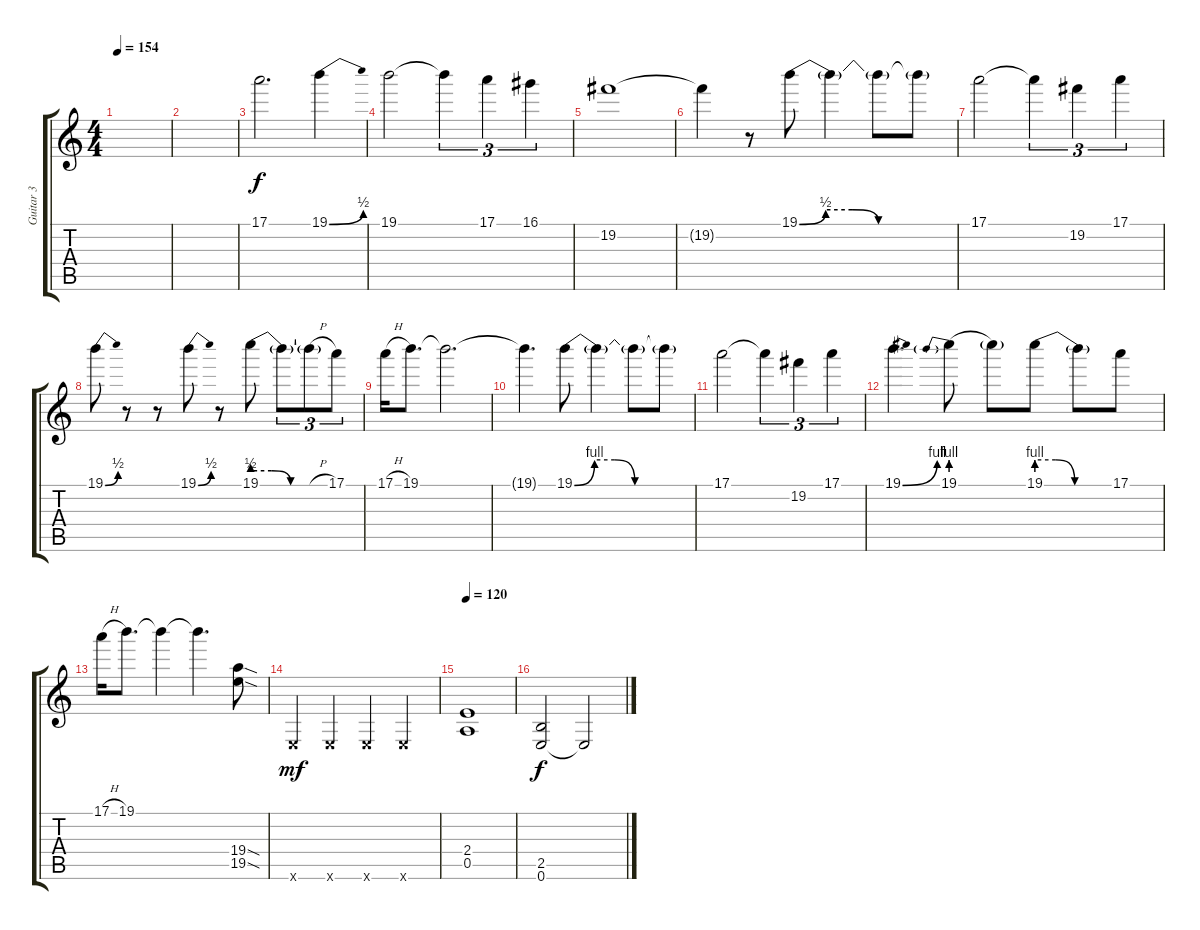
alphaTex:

\track ("Guitar 3" "Guitar 3") {instrument overdrivenguitar}
\staff {score tabs}
\tuning (E4 B3 G3 D3 A2 E2) {hide}
\ts (4 4)
\tempo 154
\clef g2
\ks c
|
|
17.1.2{d} 19.1{be (bend 0 0 60 2)}.4 |
19.1.2 19.1{t}.4{tu (3 2)} 17.1.4{tu (3 2)} 16.1.4{tu (3 2)} |
19.2.1 |
19.2{t}.4 r.8 19.1{be (custom 0 0 10 2 20 2 30 0 60 0)}.8 19.1{t}.4 19.1{t}.8 19.1{t}.8 |
17.1.2 17.1{t}.4{tu (3 2)} 19.2.4{tu (3 2)} 17.1.4{tu (3 2)} |
19.1{be (bend 0 0 60 2)}.8 r.8 r.8 19.1{be (bend 0 0 60 2)}.8 r.8 19.1{be (custom 0 2 15 2 30 0 60 0)}.8 19.1{t}.8{tu (3 2)} 19.1{h t}.8{tu (3 2)} 17.1.8{tu (3 2)} |
17.1{h}.16 19.1.8{d} 19.1{t}.2{d} |
19.1{t}.4{d} 19.1{be (custom 0 0 10 4 20 4 30 0 60 0)}.8 19.1{t}.4 19.1{t}.8 19.1{t}.8 |
17.1.2 17.1{t}.4{tu (3 2)} 19.2.4{tu (3 2)} 17.1.4{tu (3 2)} |
19.1{be (bend 0 0 60 4)}.4{d} 19.1{be (prebend 0 4 60 4)}.8 19.1{t}.8 19.1{be (custom 0 4 15 4 30 0 60 0)}.8 19.1{t}.8 17.1.8 |
17.1{h}.16 19.1.8{d} 19.1{t}.4 19.1{t}.4{d} (19.4{sod} 19.5{sod}).8 |
0.6{x}.4{dy mf} 0.6{x}.4 0.6{x}.4 0.6{x}.4 |
\tempo 120
(2.4 0.5).1 |
(2.5 0.6).2{dy f} 0.6{t}.2
